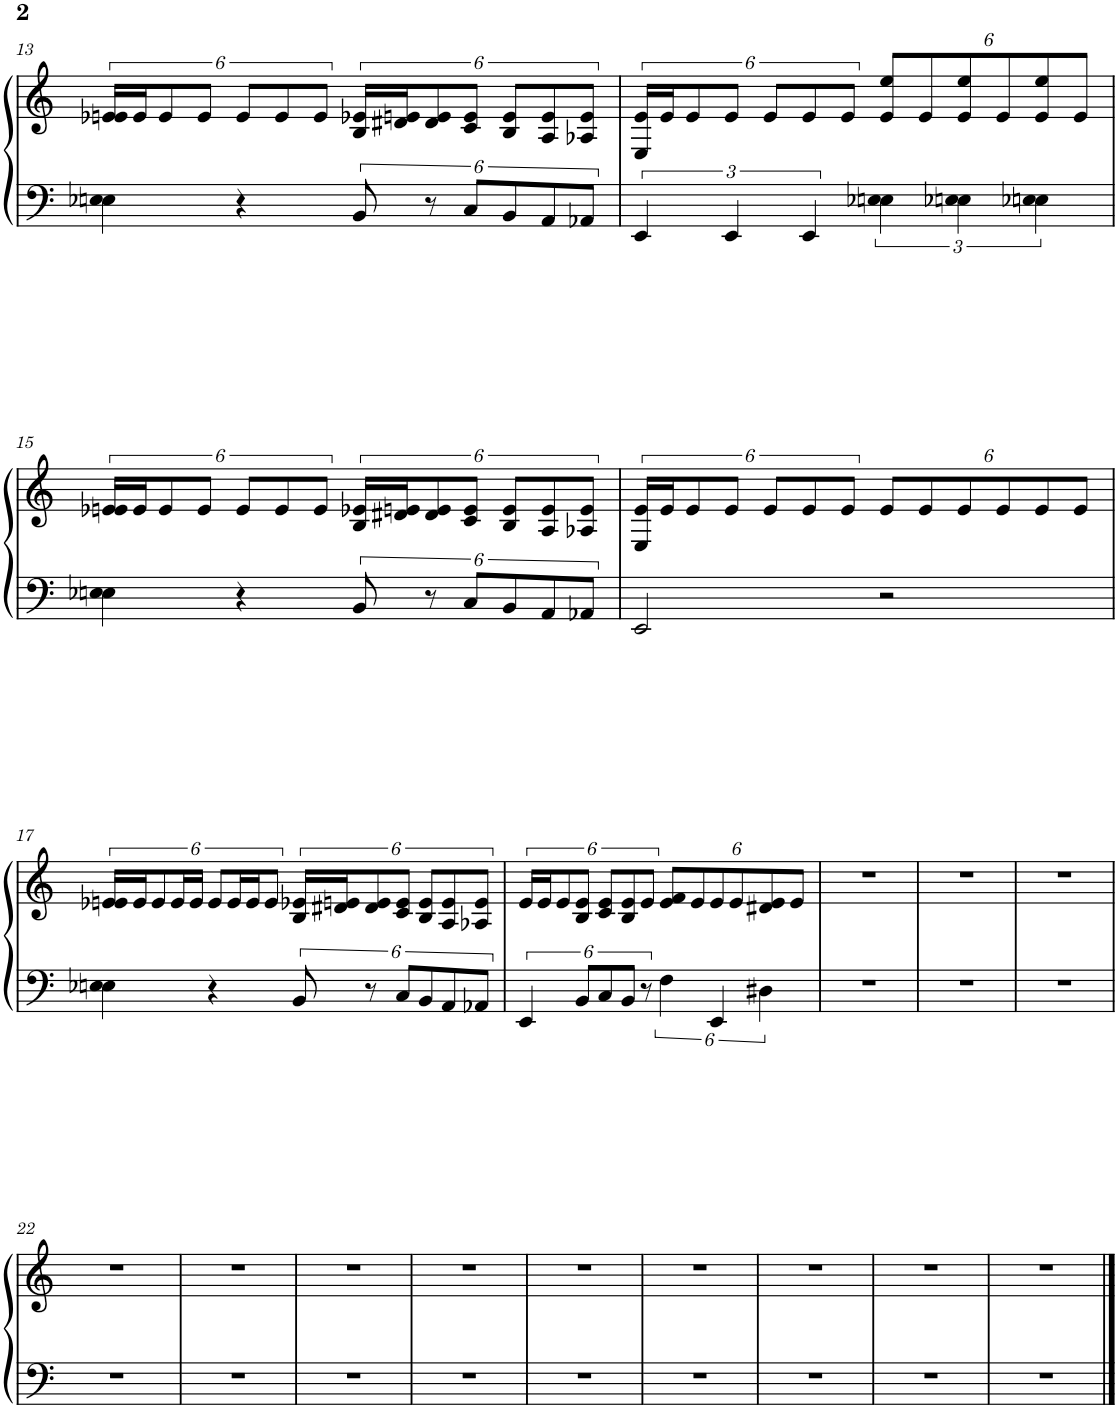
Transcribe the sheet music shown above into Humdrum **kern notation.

**kern	**kern
*part1	*part1
*staff2	*staff1
*I"Piano	*
*I'Pno.	*
!!LO:PB:g=z
*clefF4	*clefG2
*k[]	*k[]
*M4/4	*M4/4
=13	=13
4E-X\ 4En\	24e-X/ 24en/LL
.	24e/J
.	12e/
.	12e/J
4r	12e/L
.	12e/
.	12e/J
12BB/	24B/ 24e-X/LL
.	24d#X/ 24en/J
12r	12d#/ 12e/
12C/L	12c/ 12e/J
12BB/	12B/ 12e/L
12AA/	12A/ 12e/
12AA-X/J	12A-X/ 12e/J
=14	=14
6EE/	24E/ 24e/LL
.	24e/J
.	12e/
6EE/	12e/J
.	12e/L
6EE/	12e/
.	12e/J
*	*Xbrackettup
6E-X\ 6En\	12e/ 12ee/L
.	12e/
6E-X\ 6En\	12e/ 12ee/
.	12e/
6E-X\ 6En\	12e/ 12ee/
.	12e/J
!!LO:LB:g=z
=15	=15
*	*brackettup
4E-X\ 4En\	24e-X/ 24en/LL
.	24e/J
.	12e/
.	12e/J
4r	12e/L
.	12e/
.	12e/J
12BB/	24B/ 24e-X/LL
.	24d#X/ 24en/J
12r	12d#/ 12e/
12C/L	12c/ 12e/J
12BB/	12B/ 12e/L
12AA/	12A/ 12e/
12AA-X/J	12A-X/ 12e/J
=16	=16
2EE/	24E/ 24e/LL
.	24e/J
.	12e/
.	12e/J
.	12e/L
.	12e/
.	12e/J
*	*Xbrackettup
2r	12e/L
.	12e/
.	12e/
.	12e/
.	12e/
.	12e/J
!!LO:LB:g=z
=17	=17
*	*brackettup
4E-X\ 4En\	24e-X/ 24en/LL
.	24e/J
.	12e/
.	24e/L
.	24e/JJ
4r	12e/L
.	24e/L
.	24e/J
.	12e/J
12BB/	24B/ 24e-X/LL
.	24d#X/ 24en/J
12r	12d#/ 12e/
12C/L	12c/ 12e/J
12BB/	12B/ 12e/L
12AA/	12A/ 12e/
12AA-X/J	12A-X/ 12e/J
=18	=18
6EE/	24e/LL
.	24e/J
.	12e/
12BB/L	12B/ 12e/J
12C/	12c/ 12e/L
12BB/J	12B/ 12e/
12r	12e/J
*	*Xbrackettup
6F\	12e/ 12f/L
.	12e/
6EE/	12e/
.	12e/
6D#X\	12d#X/ 12e/
.	12e/J
=19	=19
1r	1r
=20	=20
1r	1r
=21	=21
1r	1r
!!LO:LB:g=z
=22	=22
1r	1r
=23	=23
1r	1r
=24	=24
1r	1r
=25	=25
1r	1r
=26	=26
1r	1r
=27	=27
1r	1r
=28	=28
1r	1r
=29	=29
1r	1r
=30	=30
1r	1r
==	==
*-	*-
